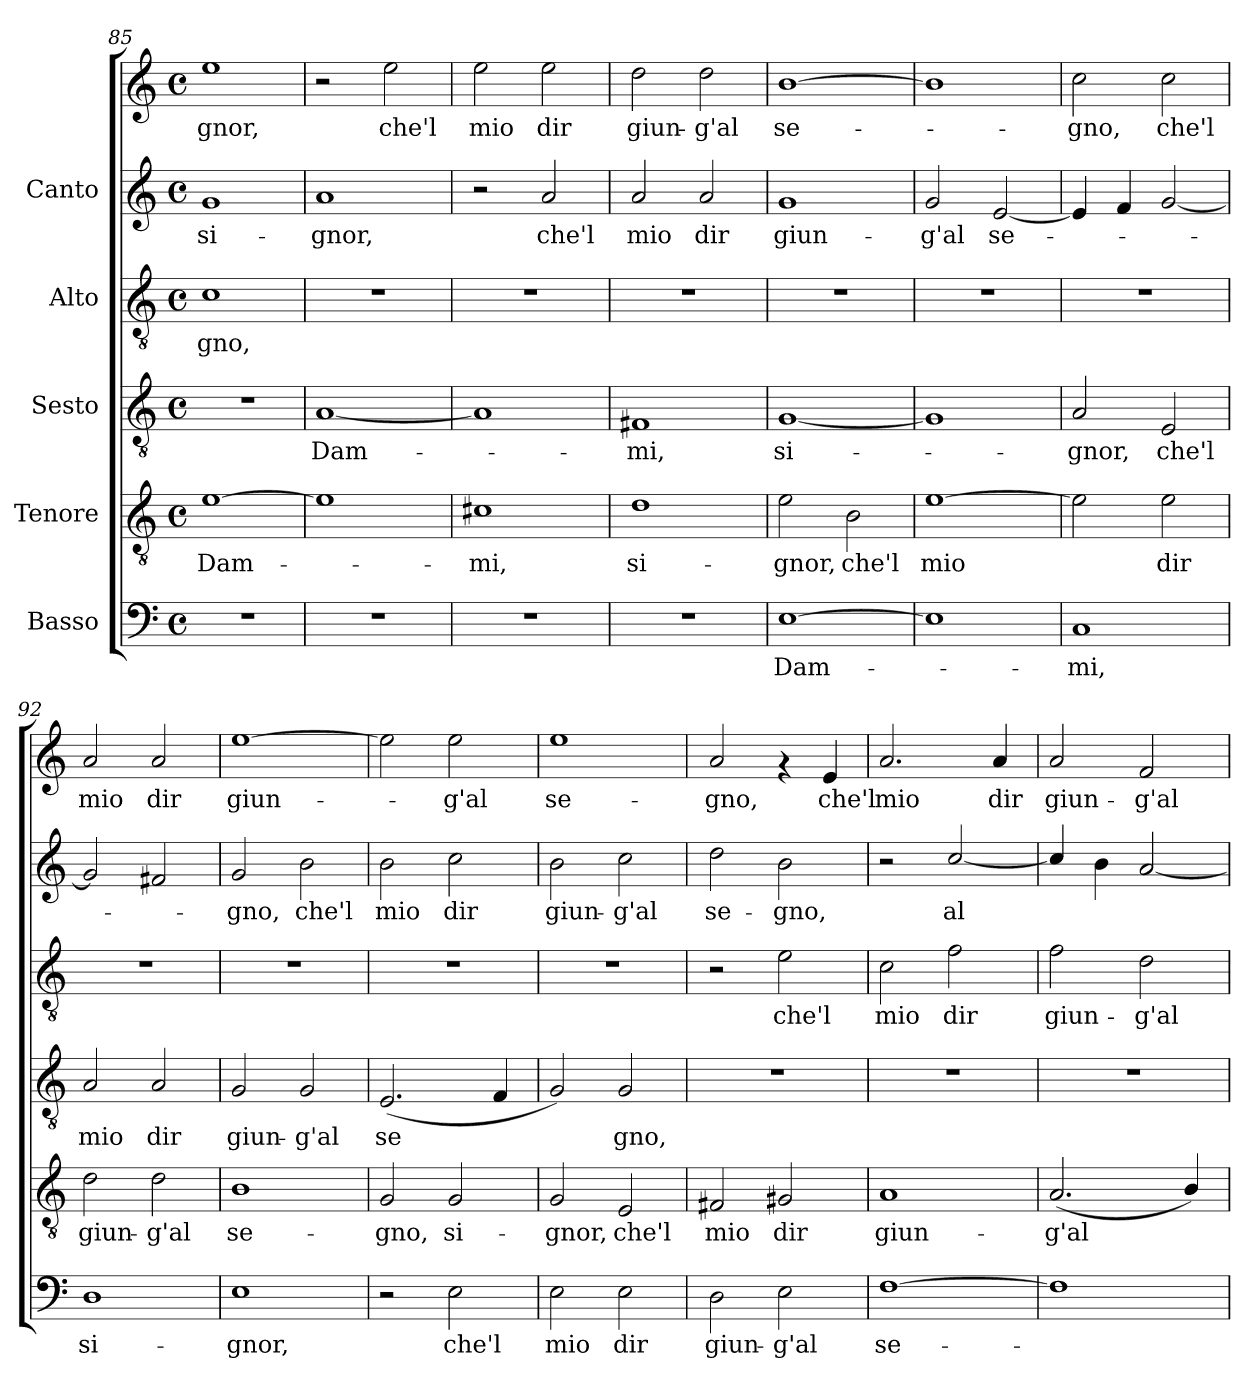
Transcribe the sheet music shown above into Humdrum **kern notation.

**kern	**text	**kern	**text	**kern	**text	**kern	**text	**kern	**text	**kern	**text
*part5	*part5	*part4	*part4	*part3	*part3	*part2	*part2	*part1	*part1	*part1	*part1
*staff6	*staff6	*staff5	*staff5	*staff4	*staff4	*staff3	*staff3	*staff2	*staff2	*staff1	*staff1
*I"Basso	*	*I"Tenore	*	*I"Sesto	*	*I"Alto	*	*I"Canto	*	*	*
*clefF4	*	*clefGv2	*	*clefGv2	*	*clefGv2	*	*clefG2	*	*clefG2	*
*M4/4	*	*M4/4	*	*M4/4	*	*M4/4	*	*M4/4	*	*M4/4	*
*met(c)	*	*met(c)	*	*met(c)	*	*met(c)	*	*met(c)	*	*met(c)	*
=85	=85	=85	=85	=85	=85	=85	=85	=85	=85	=85	=85
!	!	!	!LO:LY:b:cj	!	!	!	!LO:LY:b:cj	!	!LO:LY:b:cj	!	!LO:LY:b
1r	.	[>1e	Dam-	1r	.	1c	-gno,	1g	si-	1ee	gnor,
=86	=86	=86	=86	=86	=86	=86	=86	=86	=86	=86	=86
!	!	!	!	!	!LO:LY:b:cj	!	!	!	!LO:LY:b:cj	!	!
1r	.	1e]	.	[<1A	Dam-	1r	.	1a	gnor,	2r	.
!	!	!	!	!	!	!	!	!	!	!	!LO:LY:b
.	.	.	.	.	.	.	.	.	.	2ee\	-che'l
=87	=87	=87	=87	=87	=87	=87	=87	=87	=87	=87	=87
!	!	!	!LO:LY:b:cj	!	!	!	!	!	!	!	!LO:LY:b
1r	.	1c#X	-mi,	1A]	.	1r	.	2r	.	2ee\	mio
!	!	!	!	!	!	!	!	!	!LO:LY:b:cj	!	!LO:LY:b
.	.	.	.	.	.	.	.	2a/	che'l	2ee\	dir
=88	=88	=88	=88	=88	=88	=88	=88	=88	=88	=88	=88
!	!	!	!LO:LY:b:cj	!	!LO:LY:b:cj	!	!	!	!LO:LY:b:cj	!	!LO:LY:b
1r	.	1d	si-	1F#X	-mi,	1r	.	2a/	mio	2dd\	giun-
!	!	!	!	!	!	!	!	!	!LO:LY:b:cj	!	!LO:LY:b
.	.	.	.	.	.	.	.	2a/	dir	2dd\	-g'al
!!LO:PB:g=z
=89	=89	=89	=89	=89	=89	=89	=89	=89	=89	=89	=89
!	!LO:LY:b:cj	!	!LO:LY:b:cj	!	!LO:LY:b:cj	!	!	!	!LO:LY:b:cj	!	!LO:LY:b
[>1E	Dam-	2e\	-gnor,	[<1G	si-	1r	.	1g	-giun-	[>1b	se-
!	!	!	!LO:LY:b:cj	!	!	!	!	!	!	!	!
.	.	2B\	che'l	.	.	.	.	.	.	.	.
=90	=90	=90	=90	=90	=90	=90	=90	=90	=90	=90	=90
!	!	!	!LO:LY:b:cj	!	!	!	!	!	!LO:LY:b:cj	!	!
1E]	.	[>1e	mio	1G]	.	1r	.	2g/	-g'al	1b]	.
!	!	!	!	!	!	!	!	!	!LO:LY:b:cj	!	!
.	.	.	.	.	.	.	.	[<2e/	se-	.	.
=91	=91	=91	=91	=91	=91	=91	=91	=91	=91	=91	=91
!	!LO:LY:b:cj	!	!LO:LY:b:cj	!	!LO:LY:b:cj	!	!	!	!	!	!LO:LY:b
1C	-mi,	2e\]	.	2A/	-gnor,	1r	.	4e/]	.	2cc\	-gno,
.	.	.	.	.	.	.	.	4f/	.	.	.
!	!	!	!LO:LY:b:cj	!	!LO:LY:b:cj	!	!	!	!	!	!LO:LY:b
.	.	2e\	dir	2E/	che'l	.	.	[<2g/	.	2cc\	che'l
=92	=92	=92	=92	=92	=92	=92	=92	=92	=92	=92	=92
!	!LO:LY:b:cj	!	!LO:LY:b:cj	!	!LO:LY:b:cj	!	!	!	!	!	!LO:LY:b
1D	si-	2d\	giun-	2A/	mio	1r	.	2g/]	.	2a/	mio
!	!	!	!LO:LY:b:cj	!	!LO:LY:b:cj	!	!	!	!	!	!LO:LY:b
.	.	2d\	-g'al	2A/	dir	.	.	2f#X/	.	2a/	dir
=93	=93	=93	=93	=93	=93	=93	=93	=93	=93	=93	=93
!	!LO:LY:b:cj	!	!LO:LY:b:cj	!	!LO:LY:b:cj	!	!	!	!LO:LY:b:cj	!	!LO:LY:b
1E	-gnor,	1B	se-	2G/	giun-	1r	.	2g/	-gno,	[>1ee	giun-
!	!	!	!	!	!LO:LY:b:cj	!	!	!	!LO:LY:b:cj	!	!
.	.	.	.	2G/	-g'al	.	.	2b\	che'l	.	.
=94	=94	=94	=94	=94	=94	=94	=94	=94	=94	=94	=94
!	!	!	!LO:LY:b:cj	!	!LO:LY:b:cj	!	!	!	!LO:LY:b:cj	!	!LO:LY:b
2r	.	2G/	-gno,	(<2.E/	se-	1r	.	2b\	mio	2ee\]	.
!	!LO:LY:b:cj	!	!LO:LY:b:cj	!	!	!	!	!	!LO:LY:b:cj	!	!LO:LY:b
2E\	che'l	2G/	si-	.	.	.	.	2cc\	dir	2ee\	g'al
!	!	!	!	!	!LO:LY:b:cj	!	!	!	!	!	!
.	.	.	.	4F/	--	.	.	.	.	.	.
=95	=95	=95	=95	=95	=95	=95	=95	=95	=95	=95	=95
!	!LO:LY:b:cj	!	!LO:LY:b:cj	!	!LO:LY:b:cj	!	!	!	!LO:LY:b:cj	!	!LO:LY:b
2E\	mio	2G/	-gnor,	2G/)	-	1r	.	2b\	-giun-	1ee	se-
!	!LO:LY:b:cj	!	!LO:LY:b:cj	!	!LO:LY:b:cj	!	!	!	!LO:LY:b:cj	!	!
2E\	dir	2E/	che'l	2G/	gno,	.	.	2cc\	-g'al	.	.
!!LO:LB:g=z
=96	=96	=96	=96	=96	=96	=96	=96	=96	=96	=96	=96
!	!LO:LY:b:cj	!	!LO:LY:b:cj	!	!	!	!	!	!LO:LY:b:cj	!	!LO:LY:b
2D\	giun-	2F#X/	mio	1r	.	2r	.	2dd\	se-	2a/	gno,
!	!LO:LY:b:cj	!	!LO:LY:b:cj	!	!	!	!LO:LY:b:cj	!	!LO:LY:b:cj	!	!
2E\	-g'al	2G#X/	dir	.	.	2e\	che'l	2b\	-gno,	4rf	.
!	!	!	!	!	!	!	!	!	!	!	!LO:LY:b
.	.	.	.	.	.	.	.	.	.	4e/	che'l
=97	=97	=97	=97	=97	=97	=97	=97	=97	=97	=97	=97
!	!LO:LY:b:cj	!	!LO:LY:b:cj	!	!	!	!LO:LY:b:cj	!	!	!	!LO:LY:b
[>1F	se-	1A	giun-	1r	.	2c\	mio	2r	.	2.a/	mio
!	!	!	!	!	!	!	!LO:LY:b:cj	!	!LO:LY:b:cj	!	!
.	.	.	.	.	.	2f\	dir	[<2cc/	al	.	.
!	!	!	!	!	!	!	!	!	!	!	!LO:LY:b
.	.	.	.	.	.	.	.	.	.	4a/	dir
=98	=98	=98	=98	=98	=98	=98	=98	=98	=98	=98	=98
!	!	!	!LO:LY:b:cj	!	!	!	!LO:LY:b:cj	!	!	!	!LO:LY:b
1F]	.	(<2.A/	-g'al	1r	.	2f\	giun-	4cc/]	.	2a/	giun-
.	.	.	.	.	.	.	.	4b\	.	.	.
!	!	!	!	!	!	!	!LO:LY:b:cj	!	!	!	!LO:LY:b
.	.	.	.	.	.	2d\	-g'al	[<2a/	.	2f/	-g'al
!	!	!	!LO:LY:b:cj	!	!	!	!	!	!	!	!
.	.	4B/)	.	.	.	.	.	.	.	.	.
=	=	=	=	=	=	=	=	=	=	=	=
*-	*-	*-	*-	*-	*-	*-	*-	*-	*-	*-	*-
